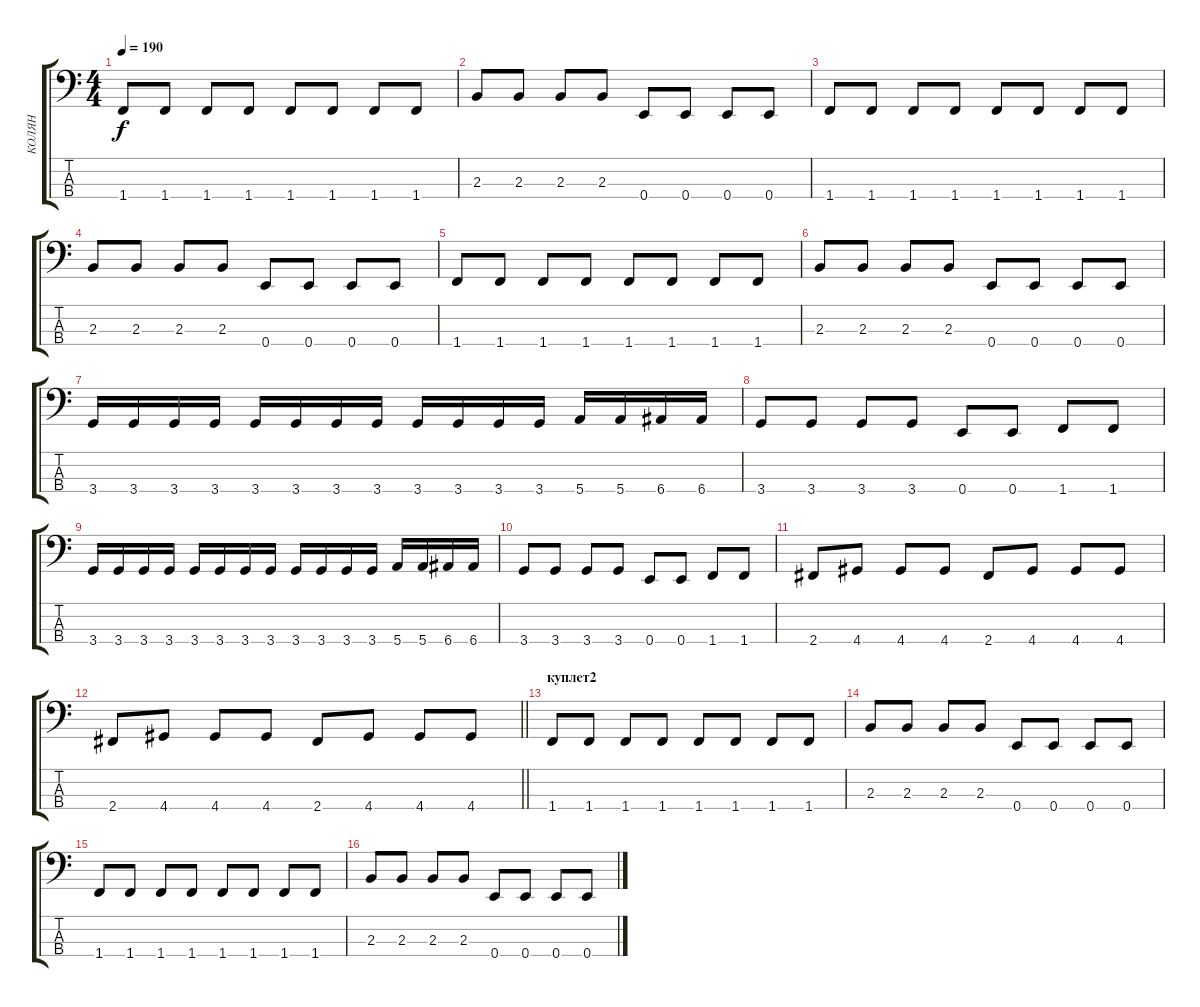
\track ("КОЛЯН" "КОЛЯН") {instrument electricbassfinger}
\staff {score tabs}
\tuning (G2 D2 A1 E1) {hide}
\ts (4 4)
\tempo 190
\clef f4
\ks c
1.4.8{dy f} 1.4.8 1.4.8 1.4.8 1.4.8 1.4.8 1.4.8 1.4.8 |
2.3.8 2.3.8 2.3.8 2.3.8 0.4.8 0.4.8 0.4.8 0.4.8 |
1.4.8 1.4.8 1.4.8 1.4.8 1.4.8 1.4.8 1.4.8 1.4.8 |
2.3.8 2.3.8 2.3.8 2.3.8 0.4.8 0.4.8 0.4.8 0.4.8 |
1.4.8 1.4.8 1.4.8 1.4.8 1.4.8 1.4.8 1.4.8 1.4.8 |
2.3.8 2.3.8 2.3.8 2.3.8 0.4.8 0.4.8 0.4.8 0.4.8 |
3.4.16 3.4.16 3.4.16 3.4.16 3.4.16 3.4.16 3.4.16 3.4.16 3.4.16 3.4.16 3.4.16 3.4.16 5.4.16 5.4.16 6.4.16 6.4.16 |
3.4.8 3.4.8 3.4.8 3.4.8 0.4.8 0.4.8 1.4.8 1.4.8 |
3.4.16 3.4.16 3.4.16 3.4.16 3.4.16 3.4.16 3.4.16 3.4.16 3.4.16 3.4.16 3.4.16 3.4.16 5.4.16 5.4.16 6.4.16 6.4.16 |
3.4.8 3.4.8 3.4.8 3.4.8 0.4.8 0.4.8 1.4.8 1.4.8 |
2.4.8 4.4.8 4.4.8 4.4.8 2.4.8 4.4.8 4.4.8 4.4.8 |
\barLineRight lightlight
2.4.8 4.4.8 4.4.8 4.4.8 2.4.8 4.4.8 4.4.8 4.4.8 |
\section ("" "куплет2")
1.4.8 1.4.8 1.4.8 1.4.8 1.4.8 1.4.8 1.4.8 1.4.8 |
2.3.8 2.3.8 2.3.8 2.3.8 0.4.8 0.4.8 0.4.8 0.4.8 |
1.4.8 1.4.8 1.4.8 1.4.8 1.4.8 1.4.8 1.4.8 1.4.8 |
2.3.8 2.3.8 2.3.8 2.3.8 0.4.8 0.4.8 0.4.8 0.4.8
